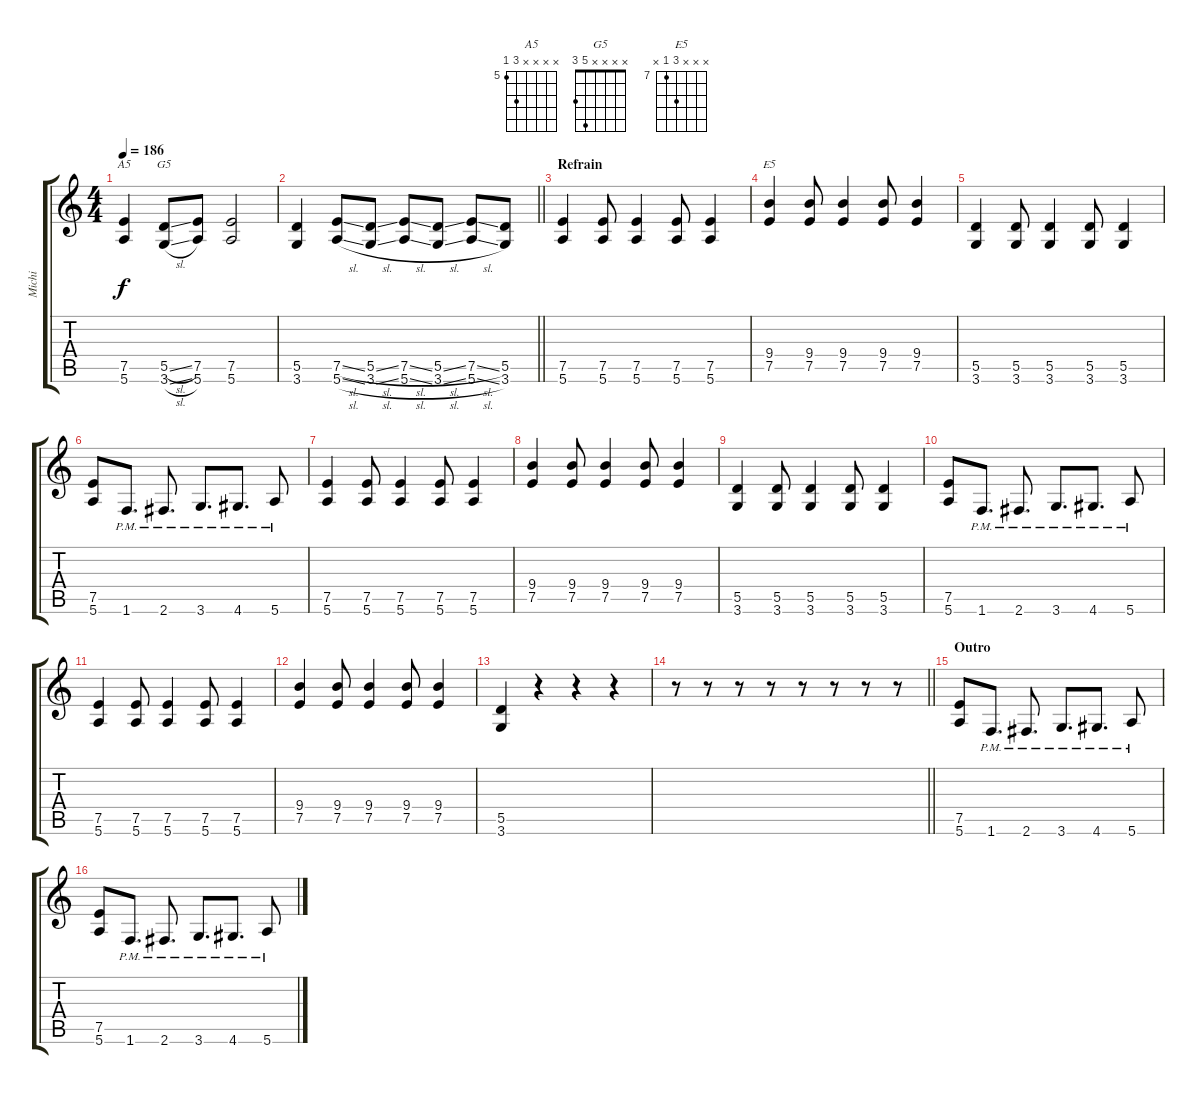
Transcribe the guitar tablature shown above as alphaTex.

\track ("Michi" "Michi") {instrument overdrivenguitar}
\staff {score tabs}
\tuning (E4 B3 G3 D3 A2 E2) {hide}
\chord ("A5" x x x x 7 5) {firstfret 5}
\chord ("G5" x x x x 5 3)
\chord ("E5" x x x 9 7 x) {firstfret 7}
\ts (4 4)
\tempo 186
\clef g2
\ks c
(7.5 5.6).4{ch "A5" dy f} (5.5{sl} 3.6{sl}).8{ch "G5"} (7.5 5.6).8 (7.5 5.6).2 |
\barLineRight lightlight
(5.5 3.6).4 (7.5{sl} 5.6{sl}).8 (5.5{sl} 3.6{sl}).8 (7.5{sl} 5.6{sl}).8 (5.5{sl} 3.6{sl}).8 (7.5{sl} 5.6{sl}).8 (5.5 3.6).8 |
\section ("" "Refrain")
(7.5 5.6).4 (7.5 5.6).8 (7.5 5.6).4 (7.5 5.6).8 (7.5 5.6).4 |
(9.4 7.5).4{ch "E5"} (9.4 7.5).8 (9.4 7.5).4 (9.4 7.5).8 (9.4 7.5).4 |
(5.5 3.6).4 (5.5 3.6).8 (5.5 3.6).4 (5.5 3.6).8 (5.5 3.6).4 |
(7.5 5.6).8 1.6{pm}.8{d} 2.6{pm}.8{d} 3.6{pm}.8{d} 4.6{pm}.8{d} 5.6{pm}.8 |
(7.5 5.6).4 (7.5 5.6).8 (7.5 5.6).4 (7.5 5.6).8 (7.5 5.6).4 |
(9.4 7.5).4 (9.4 7.5).8 (9.4 7.5).4 (9.4 7.5).8 (9.4 7.5).4 |
(5.5 3.6).4 (5.5 3.6).8 (5.5 3.6).4 (5.5 3.6).8 (5.5 3.6).4 |
(7.5 5.6).8 1.6{pm}.8{d} 2.6{pm}.8{d} 3.6{pm}.8{d} 4.6{pm}.8{d} 5.6{pm}.8 |
(7.5 5.6).4 (7.5 5.6).8 (7.5 5.6).4 (7.5 5.6).8 (7.5 5.6).4 |
(9.4 7.5).4 (9.4 7.5).8 (9.4 7.5).4 (9.4 7.5).8 (9.4 7.5).4 |
(5.5 3.6).4 r.4 r.4 r.4 |
\barLineRight lightlight
r.8 r.8 r.8 r.8 r.8 r.8 r.8 r.8 |
\section ("" "Outro")
(7.5 5.6).8 1.6{pm}.8{d} 2.6{pm}.8{d} 3.6{pm}.8{d} 4.6{pm}.8{d} 5.6{pm}.8 |
(7.5 5.6).8 1.6{pm}.8{d} 2.6{pm}.8{d} 3.6{pm}.8{d} 4.6{pm}.8{d} 5.6{pm}.8
